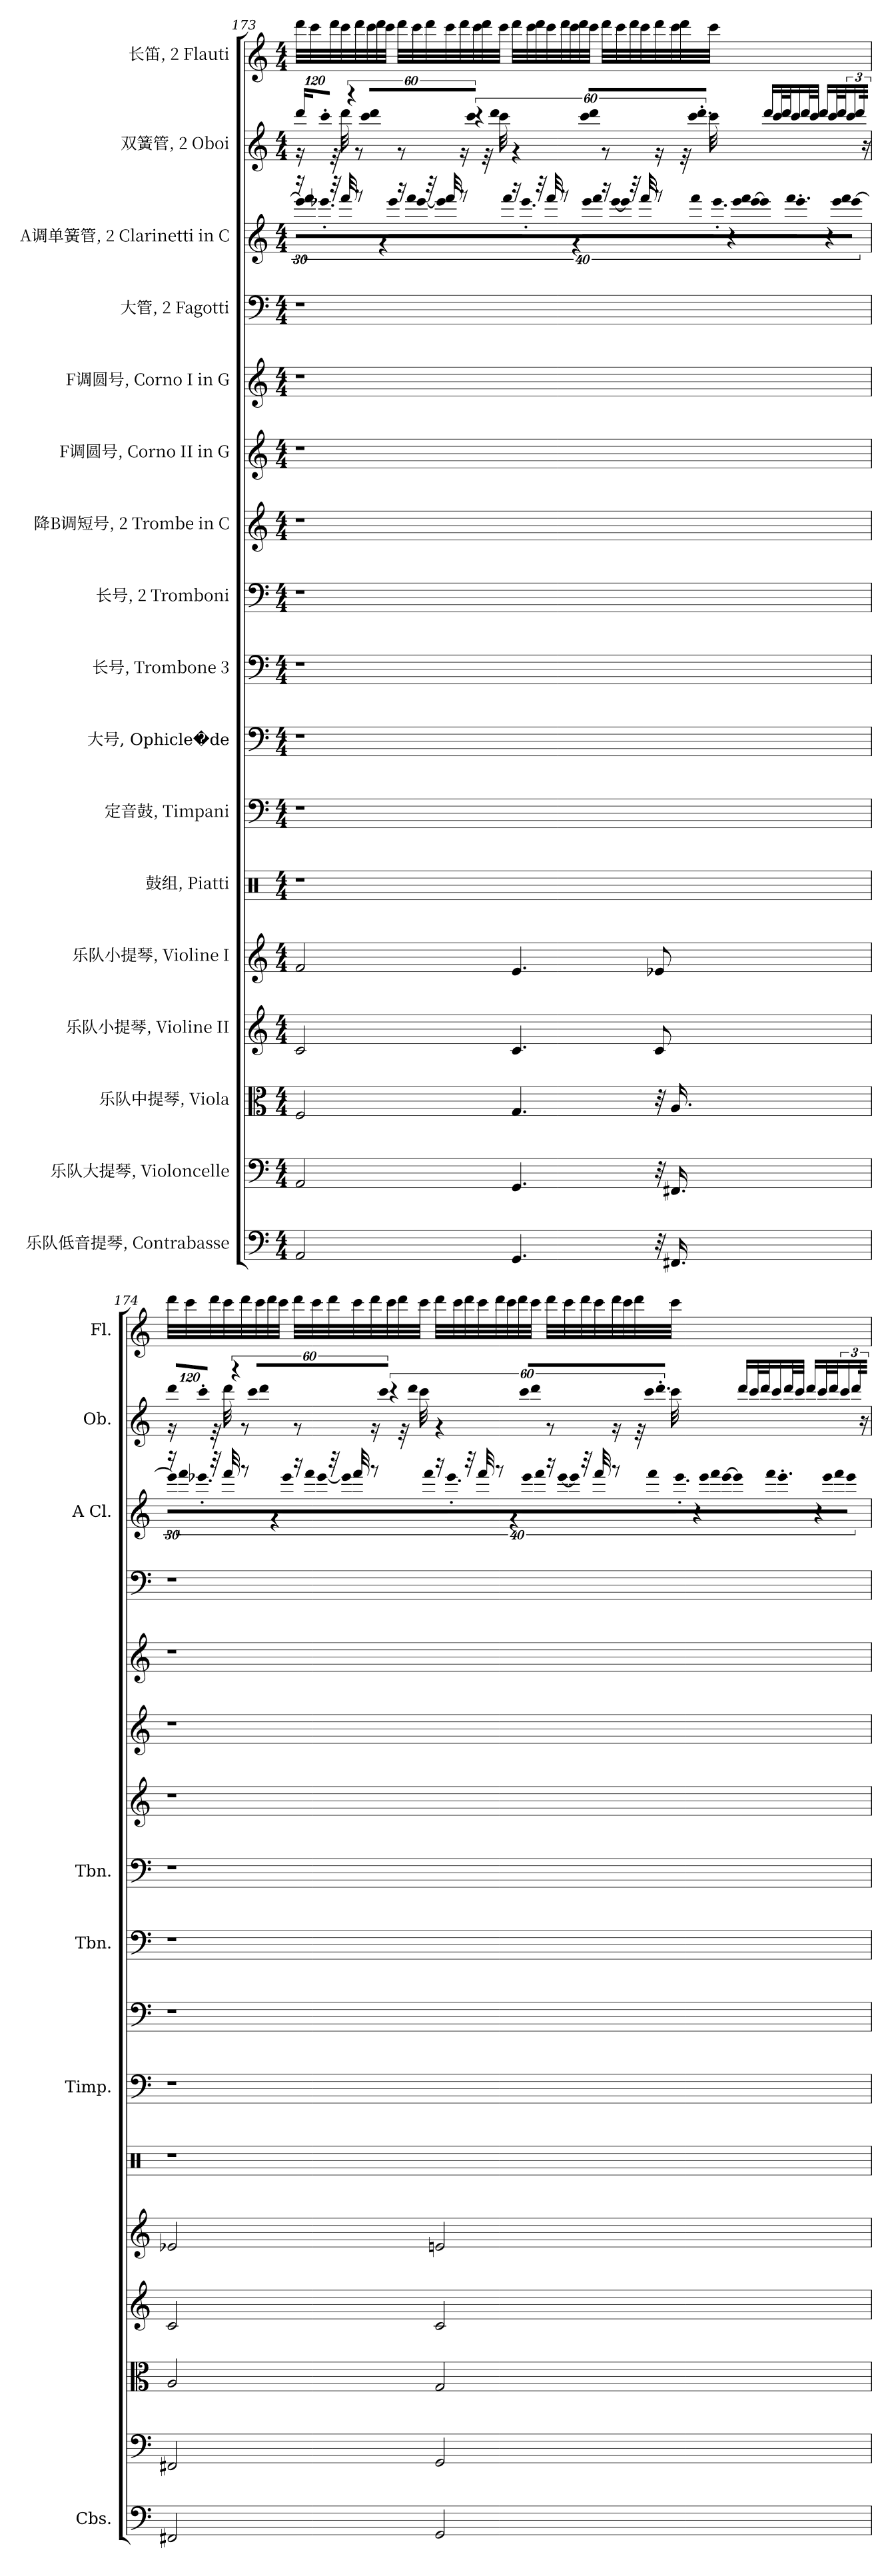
**kern	**kern	**kern	**kern	**kern	**kern	**kern	**kern	**kern	**kern	**kern	**kern	**kern	**kern	**kern	**kern	**kern
*part17	*part16	*part15	*part14	*part13	*part12	*part11	*part10	*part9	*part8	*part7	*part6	*part5	*part4	*part3	*part2	*part1
*staff17	*staff16	*staff15	*staff14	*staff13	*staff12	*staff11	*staff10	*staff9	*staff8	*staff7	*staff6	*staff5	*staff4	*staff3	*staff2	*staff1
*I"乐队低音提琴, Contrabasse	*I"乐队大提琴, Violoncelle	*I"乐队中提琴, Viola	*I"乐队小提琴, Violine II	*I"乐队小提琴, Violine I	*I"鼓组, Piatti	*I"定音鼓, Timpani	*I"大号, Ophicle�de	*I"长号, Trombone 3	*I"长号, 2 Tromboni	*I"降B调短号, 2 Trombe in C	*I"F调圆号, Corno II in G	*I"F调圆号, Corno I in G	*I"大管, 2 Fagotti	*I"A调单簧管, 2 Clarinetti in C	*I"双簧管, 2 Oboi	*I"长笛, 2 Flauti
*I'Cbs.	*	*	*	*	*	*I'Timp.	*	*I'Tbn.	*I'Tbn.	*	*	*	*	*I'A Cl.	*I'Ob.	*I'Fl.
!!LO:PB:g=z
*clefF4	*clefF4	*clefC3	*clefG2	*clefG2	*clefX	*clefF4	*clefF4	*clefF4	*clefF4	*clefG2	*clefG2	*clefG2	*clefF4	*clefG2	*clefG2	*clefG2
*ITrd7c12	*	*	*	*	*	*	*	*	*	*ITrd1c2	*ITrd4c7	*ITrd4c7	*	*ITrd2c3	*	*
*k[]	*k[]	*k[]	*k[]	*k[]	*k[]	*k[]	*k[]	*k[]	*k[]	*k[b-e-]	*k[b-]	*k[b-]	*k[]	*k[f#c#g#]	*k[]	*k[]
*M4/4	*M4/4	*M4/4	*M4/4	*M4/4	*M4/4	*M4/4	*M4/4	*M4/4	*M4/4	*M4/4	*M4/4	*M4/4	*M4/4	*M4/4	*M4/4	*M4/4
*MM170	*MM170	*MM170	*MM170	*MM170	*MM170	*MM170	*MM170	*MM170	*MM170	*MM170	*MM170	*MM170	*MM170	*MM170	*MM170	*MM170
=173	=173	=173	=173	=173	=173	=173	=173	=173	=173	=173	=173	=173	=173	=173	=173	=173
*	*	*	*	*	*	*	*	*	*	*	*	*	*	*^	*	*
!	!	!	!	!	!	!	!	!	!	!	!	!	!	!	!LO:N:vis=256%9	!LO:N:vis=16	!
*	*	*	*	*	*	*	*	*	*	*	*	*	*	*	*	*^	*
2AAA/	2AA/	2F/	2c/	2f/	1r	1r	1r	1r	1r	1r	1r	1r	1r	16r	960%17ccc\KLLL]	1920%107ddd/LL	16r	32ddd\LLL
!	!	!	!	!	!	!	!	!	!	!	!	!	!	!	!LO:N:vis=32	!	!	!
.	.	.	.	.	.	.	.	.	.	.	.	.	.	.	640%23ddd\	.	.	.
.	.	.	.	.	.	.	.	.	.	.	.	.	.	.	.	.	.	32ccc\
!	!	!	!	!	!	!	!	!	!	!	!	!	!	!	!LO:N:vis=32.	!	!	!
.	.	.	.	.	.	.	.	.	.	.	.	.	.	.	1920%103cccn'\JJJ	.	.	.
!	!	!	!	!	!	!	!	!	!	!	!	!	!	!	!	!LO:N:vis=16	!	!
.	.	.	.	.	.	.	.	.	.	.	.	.	.	.	.	1920%107ccc'/JJ	.	.
.	.	.	.	.	.	.	.	.	.	.	.	.	.	32r	.	.	32r	32ddd\
.	.	.	.	.	.	.	.	.	.	.	.	.	.	32ddd/	.	.	32ddd\	32ccc\
!	!	!	!	!	!	!	!	!	!	!	!	!	!	!	!LO:N:vis=32	!	!	!
.	.	.	.	.	.	.	.	.	.	.	.	.	.	.	640%23r	.	.	.
!	!	!	!	!	!	!	!	!	!	!	!	!	!	!	!	!LO:N:vis=32	!	!
.	.	.	.	.	.	.	.	.	.	.	.	.	.	.	.	1920%53r	.	.
.	.	.	.	.	.	.	.	.	.	.	.	.	.	8r	.	.	8r	32ddd\
!	!	!	!	!	!	!	!	!	!	!	!	!	!	!	!	!LO:N:vis=32	!	!
.	.	.	.	.	.	.	.	.	.	.	.	.	.	.	.	1920%53ccc/KLL	.	.
!	!	!	!	!	!	!	!	!	!	!	!	!	!	!	!LO:N:vis=32	!	!	!
.	.	.	.	.	.	.	.	.	.	.	.	.	.	.	640%23ccc\LLL	.	.	.
.	.	.	.	.	.	.	.	.	.	.	.	.	.	.	.	.	.	32ccc\
!	!	!	!	!	!	!	!	!	!	!	!	!	!	!	!	!LO:N:vis=16	!	!
.	.	.	.	.	.	.	.	.	.	.	.	.	.	.	.	1920%107ddd/	.	.
!	!	!	!	!	!	!	!	!	!	!	!	!	!	!	!LO:N:vis=32	!	!	!
.	.	.	.	.	.	.	.	.	.	.	.	.	.	.	640%23ddd\	.	.	.
.	.	.	.	.	.	.	.	.	.	.	.	.	.	.	.	.	.	32ddd\
!	!	!	!	!	!	!	!	!	!	!	!	!	!	!	!LO:N:vis=32	!	!	!
.	.	.	.	.	.	.	.	.	.	.	.	.	.	.	[640%23ccc\	.	.	.
.	.	.	.	.	.	.	.	.	.	.	.	.	.	.	.	.	.	32ccc\JJJ
!	!	!	!	!	!	!	!	!	!	!	!	!	!	!	!	!LO:N:vis=32	!	!
.	.	.	.	.	.	.	.	.	.	.	.	.	.	.	.	1920%53ccc/JJk	.	.
!	!	!	!	!	!	!	!	!	!	!	!	!	!	!	!	!LO:N:vis=32	!	!
.	.	.	.	.	.	.	.	.	.	.	.	.	.	16r	.	1920%53r	8r	32ddd\LLL
!	!	!	!	!	!	!	!	!	!	!	!	!	!	!	!LO:N:vis=256%9	!	!	!
.	.	.	.	.	.	.	.	.	.	.	.	.	.	.	960%17ccc\K]	.	.	.
!	!	!	!	!	!	!	!	!	!	!	!	!	!	!	!LO:N:vis=32	!	!	!
.	.	.	.	.	.	.	.	.	.	.	.	.	.	.	640%23ddd\	.	.	.
!	!	!	!	!	!	!	!	!	!	!	!	!	!	!	!	!LO:N:vis=32	!	!
.	.	.	.	.	.	.	.	.	.	.	.	.	.	.	.	1920%53ddd/	.	.
.	.	.	.	.	.	.	.	.	.	.	.	.	.	.	.	.	.	32ccc\
!	!	!	!	!	!	!	!	!	!	!	!	!	!	!	!LO:N:vis=32.	!	!	!
.	.	.	.	.	.	.	.	.	.	.	.	.	.	.	1920%103ccc'\JJJ	.	.	.
.	.	.	.	.	.	.	.	.	.	.	.	.	.	.	.	1920ryy	.	.
!	!	!	!	!	!	!	!	!	!	!	!	!	!	!	!	!LO:N:vis=32	!	!
.	.	.	.	.	.	.	.	.	.	.	.	.	.	.	.	1920%53ccc/KLL	.	.
.	.	.	.	.	.	.	.	.	.	.	.	.	.	32r	.	.	.	32ddd\
!	!	!	!	!	!	!	!	!	!	!	!	!	!	!	!	!LO:N:vis=16	!	!
.	.	.	.	.	.	.	.	.	.	.	.	.	.	.	.	1920%107ddd/	.	.
.	.	.	.	.	.	.	.	.	.	.	.	.	.	32ddd/	.	.	.	32ccc\
!	!	!	!	!	!	!	!	!	!	!	!	!	!	!	!LO:N:vis=32	!	!	!
.	.	.	.	.	.	.	.	.	.	.	.	.	.	.	640%23r	.	.	.
.	.	.	.	.	.	.	.	.	.	.	.	.	.	8r	.	.	16r	32ddd\
!	!	!	!	!	!	!	!	!	!	!	!	!	!	!	!	!LO:N:vis=32	!	!
.	.	.	.	.	.	.	.	.	.	.	.	.	.	.	.	1920%53ccc/K	.	.
!	!	!	!	!	!	!	!	!	!	!	!	!	!	!	!LO:N:vis=32	!	!	!
.	.	.	.	.	.	.	.	.	.	.	.	.	.	.	640%23ccc\LLL	.	.	.
.	.	.	.	.	.	.	.	.	.	.	.	.	.	.	.	.	.	32ccc\
.	.	.	.	.	.	.	.	.	.	.	.	.	.	.	.	18.ddd'/JJ	.	.
!	!	!	!	!	!	!	!	!	!	!	!	!	!	!	!LO:N:vis=32	!	!	!
.	.	.	.	.	.	.	.	.	.	.	.	.	.	.	640%23ddd\	.	.	.
.	.	.	.	.	.	.	.	.	.	.	.	.	.	.	.	.	32r	32ddd\
!	!	!	!	!	!	!	!	!	!	!	!	!	!	!	!LO:N:vis=32	!	!	!
.	.	.	.	.	.	.	.	.	.	.	.	.	.	.	[640%23ccc\	.	.	.
.	.	.	.	.	.	.	.	.	.	.	.	.	.	.	.	.	32ccc\	32ccc\JJJ
4.GGG/	4.GG/	4.G/	4.c/	4.e/	.	.	.	.	.	.	.	.	.	16r	.	16ddd/LL	4r	32ddd\LLL
!	!	!	!	!	!	!	!	!	!	!	!	!	!	!	!LO:N:vis=256%9	!	!	!
.	.	.	.	.	.	.	.	.	.	.	.	.	.	.	960%17ccc\K]	.	.	.
!	!	!	!	!	!	!	!	!	!	!	!	!	!	!	!LO:N:vis=32	!	!	!
.	.	.	.	.	.	.	.	.	.	.	.	.	.	.	640%23ddd\	.	.	.
.	.	.	.	.	.	.	.	.	.	.	.	.	.	.	.	.	.	32ccc\
!	!	!	!	!	!	!	!	!	!	!	!	!	!	!	!LO:N:vis=32.	!	!	!
.	.	.	.	.	.	.	.	.	.	.	.	.	.	.	1920%103ccc'\JJJ	.	.	.
.	.	.	.	.	.	.	.	.	.	.	.	.	.	32r	.	32ccc/L	.	32ddd\
.	.	.	.	.	.	.	.	.	.	.	.	.	.	32ddd/	.	32ddd/J	.	32ccc\
!	!	!	!	!	!	!	!	!	!	!	!	!	!	!	!LO:N:vis=32	!	!	!
.	.	.	.	.	.	.	.	.	.	.	.	.	.	.	640%23r	.	.	.
.	.	.	.	.	.	.	.	.	.	.	.	.	.	8r	.	16ccc/	.	32ddd\
!	!	!	!	!	!	!	!	!	!	!	!	!	!	!	!LO:N:vis=32	!	!	!
.	.	.	.	.	.	.	.	.	.	.	.	.	.	.	640%23ccc\LLL	.	.	.
.	.	.	.	.	.	.	.	.	.	.	.	.	.	.	.	.	.	32ccc\
!	!	!	!	!	!	!	!	!	!	!	!	!	!	!	!LO:N:vis=32	!	!	!
.	.	.	.	.	.	.	.	.	.	.	.	.	.	.	640%23ddd\	.	.	.
.	.	.	.	.	.	.	.	.	.	.	.	.	.	.	.	32ddd/L	.	32ddd\
!	!	!	!	!	!	!	!	!	!	!	!	!	!	!	!LO:N:vis=32	!	!	!
.	.	.	.	.	.	.	.	.	.	.	.	.	.	.	[640%23ccc\	.	.	.
.	.	.	.	.	.	.	.	.	.	.	.	.	.	.	.	32ccc/JJJ	.	32ccc\JJJ
.	.	.	.	.	.	.	.	.	.	.	.	.	.	16r	.	16ddd/LL	8r	32ddd\LLL
!	!	!	!	!	!	!	!	!	!	!	!	!	!	!	!LO:N:vis=256%9	!	!	!
.	.	.	.	.	.	.	.	.	.	.	.	.	.	.	960%17ccc\K]	.	.	.
!	!	!	!	!	!	!	!	!	!	!	!	!	!	!	!LO:N:vis=32	!	!	!
.	.	.	.	.	.	.	.	.	.	.	.	.	.	.	640%23ddd\	.	.	.
.	.	.	.	.	.	.	.	.	.	.	.	.	.	.	.	.	.	32ccc\
!	!	!	!	!	!	!	!	!	!	!	!	!	!	!	!LO:N:vis=32.	!	!	!
.	.	.	.	.	.	.	.	.	.	.	.	.	.	.	1920%103ccc'\JJJ	.	.	.
.	.	.	.	.	.	.	.	.	.	.	.	.	.	32r	.	32ccc/L	.	32ddd\
.	.	.	.	.	.	.	.	.	.	.	.	.	.	32ddd/	.	32ddd/J	.	32ccc\
!	!	!	!	!	!	!	!	!	!	!	!	!	!	!	!LO:N:vis=32	!	!	!
.	.	.	.	.	.	.	.	.	.	.	.	.	.	.	640%23r	.	.	.
32r	32r	32r	8c/	8e-X/	.	.	.	.	.	.	.	.	.	8r	.	24ccc/	16r	32ddd\
!	!	!	!	!	!	!	!	!	!	!	!	!	!	!	!LO:N:vis=32	!	!	!
.	.	.	.	.	.	.	.	.	.	.	.	.	.	.	640%23ccc\LLL	.	.	.
16.FFF#X/	16.FF#X/	16.A/	.	.	.	.	.	.	.	.	.	.	.	.	.	.	.	32ccc\
.	.	.	.	.	.	.	.	.	.	.	.	.	.	.	.	24ddd/JJ	.	.
!	!	!	!	!	!	!	!	!	!	!	!	!	!	!	!LO:N:vis=32	!	!	!
.	.	.	.	.	.	.	.	.	.	.	.	.	.	.	640%23ddd\	.	.	.
.	.	.	.	.	.	.	.	.	.	.	.	.	.	.	.	.	32r	32ddd\
.	.	.	.	.	.	.	.	.	.	.	.	.	.	.	.	24r	.	.
!	!	!	!	!	!	!	!	!	!	!	!	!	!	!	!LO:N:vis=32	!	!	!
.	.	.	.	.	.	.	.	.	.	.	.	.	.	.	[640%23ccc\JJJ	.	.	.
.	.	.	.	.	.	.	.	.	.	.	.	.	.	.	.	.	32ccc\	32ccc\JJJ
240ryy	240ryy	240ryy	240ryy	240ryy	240ryy	240ryy	240ryy	240ryy	240ryy	240ryy	240ryy	240ryy	240ryy	240ryy	.	240ryy	240ryy	240ryy
!!LO:PB:g=z
=174	=174	=174	=174	=174	=174	=174	=174	=174	=174	=174	=174	=174	=174	=174	=174	=174	=174	=174
!	!	!	!	!	!	!	!	!	!	!	!	!	!	!	!LO:N:vis=256%9	!LO:N:vis=16	!	!
2FFF#X/	2FF#X/	2A/	2c/	2e-X/	1r	1r	1r	1r	1r	1r	1r	1r	1r	16r	960%17ccc\KLLL]	1920%107ddd/LL	16r	32ddd\LLL
!	!	!	!	!	!	!	!	!	!	!	!	!	!	!	!LO:N:vis=32	!	!	!
.	.	.	.	.	.	.	.	.	.	.	.	.	.	.	640%23ddd\	.	.	.
.	.	.	.	.	.	.	.	.	.	.	.	.	.	.	.	.	.	32ccc\
!	!	!	!	!	!	!	!	!	!	!	!	!	!	!	!LO:N:vis=32.	!	!	!
.	.	.	.	.	.	.	.	.	.	.	.	.	.	.	1920%103cccn'\JJJ	.	.	.
!	!	!	!	!	!	!	!	!	!	!	!	!	!	!	!	!LO:N:vis=16	!	!
.	.	.	.	.	.	.	.	.	.	.	.	.	.	.	.	1920%107ccc'/JJ	.	.
.	.	.	.	.	.	.	.	.	.	.	.	.	.	32r	.	.	32r	32ddd\
.	.	.	.	.	.	.	.	.	.	.	.	.	.	32ddd/	.	.	32ddd\	32ccc\
!	!	!	!	!	!	!	!	!	!	!	!	!	!	!	!LO:N:vis=32	!	!	!
.	.	.	.	.	.	.	.	.	.	.	.	.	.	.	640%23r	.	.	.
!	!	!	!	!	!	!	!	!	!	!	!	!	!	!	!	!LO:N:vis=32	!	!
.	.	.	.	.	.	.	.	.	.	.	.	.	.	.	.	1920%53r	.	.
.	.	.	.	.	.	.	.	.	.	.	.	.	.	8r	.	.	8r	32ddd\
!	!	!	!	!	!	!	!	!	!	!	!	!	!	!	!	!LO:N:vis=32	!	!
.	.	.	.	.	.	.	.	.	.	.	.	.	.	.	.	1920%53ccc/KLL	.	.
!	!	!	!	!	!	!	!	!	!	!	!	!	!	!	!LO:N:vis=32	!	!	!
.	.	.	.	.	.	.	.	.	.	.	.	.	.	.	640%23ccc\LLL	.	.	.
.	.	.	.	.	.	.	.	.	.	.	.	.	.	.	.	.	.	32ccc\
!	!	!	!	!	!	!	!	!	!	!	!	!	!	!	!	!LO:N:vis=16	!	!
.	.	.	.	.	.	.	.	.	.	.	.	.	.	.	.	1920%107ddd/	.	.
!	!	!	!	!	!	!	!	!	!	!	!	!	!	!	!LO:N:vis=32	!	!	!
.	.	.	.	.	.	.	.	.	.	.	.	.	.	.	640%23ddd\	.	.	.
.	.	.	.	.	.	.	.	.	.	.	.	.	.	.	.	.	.	32ddd\
!	!	!	!	!	!	!	!	!	!	!	!	!	!	!	!LO:N:vis=32	!	!	!
.	.	.	.	.	.	.	.	.	.	.	.	.	.	.	[640%23ccc\	.	.	.
.	.	.	.	.	.	.	.	.	.	.	.	.	.	.	.	.	.	32ccc\JJJ
!	!	!	!	!	!	!	!	!	!	!	!	!	!	!	!	!LO:N:vis=32	!	!
.	.	.	.	.	.	.	.	.	.	.	.	.	.	.	.	1920%53ccc/JJk	.	.
!	!	!	!	!	!	!	!	!	!	!	!	!	!	!	!	!LO:N:vis=32	!	!
.	.	.	.	.	.	.	.	.	.	.	.	.	.	16r	.	1920%53r	8r	32ddd\LLL
!	!	!	!	!	!	!	!	!	!	!	!	!	!	!	!LO:N:vis=256%9	!	!	!
.	.	.	.	.	.	.	.	.	.	.	.	.	.	.	960%17ccc\K]	.	.	.
!	!	!	!	!	!	!	!	!	!	!	!	!	!	!	!LO:N:vis=32	!	!	!
.	.	.	.	.	.	.	.	.	.	.	.	.	.	.	640%23ddd\	.	.	.
!	!	!	!	!	!	!	!	!	!	!	!	!	!	!	!	!LO:N:vis=32	!	!
.	.	.	.	.	.	.	.	.	.	.	.	.	.	.	.	1920%53ddd/	.	.
.	.	.	.	.	.	.	.	.	.	.	.	.	.	.	.	.	.	32ccc\
!	!	!	!	!	!	!	!	!	!	!	!	!	!	!	!LO:N:vis=32.	!	!	!
.	.	.	.	.	.	.	.	.	.	.	.	.	.	.	1920%103ccc'\JJJ	.	.	.
.	.	.	.	.	.	.	.	.	.	.	.	.	.	.	.	1920ryy	.	.
!	!	!	!	!	!	!	!	!	!	!	!	!	!	!	!	!LO:N:vis=32	!	!
.	.	.	.	.	.	.	.	.	.	.	.	.	.	.	.	1920%53ccc/KLL	.	.
.	.	.	.	.	.	.	.	.	.	.	.	.	.	32r	.	.	.	32ddd\
!	!	!	!	!	!	!	!	!	!	!	!	!	!	!	!	!LO:N:vis=16	!	!
.	.	.	.	.	.	.	.	.	.	.	.	.	.	.	.	1920%107ddd/	.	.
.	.	.	.	.	.	.	.	.	.	.	.	.	.	32ddd/	.	.	.	32ccc\
!	!	!	!	!	!	!	!	!	!	!	!	!	!	!	!LO:N:vis=32	!	!	!
.	.	.	.	.	.	.	.	.	.	.	.	.	.	.	640%23r	.	.	.
.	.	.	.	.	.	.	.	.	.	.	.	.	.	8r	.	.	16r	32ddd\
!	!	!	!	!	!	!	!	!	!	!	!	!	!	!	!	!LO:N:vis=32	!	!
.	.	.	.	.	.	.	.	.	.	.	.	.	.	.	.	1920%53ccc/K	.	.
!	!	!	!	!	!	!	!	!	!	!	!	!	!	!	!LO:N:vis=32	!	!	!
.	.	.	.	.	.	.	.	.	.	.	.	.	.	.	640%23ccc\LLL	.	.	.
.	.	.	.	.	.	.	.	.	.	.	.	.	.	.	.	.	.	32ccc\
.	.	.	.	.	.	.	.	.	.	.	.	.	.	.	.	18.ddd'/JJ	.	.
!	!	!	!	!	!	!	!	!	!	!	!	!	!	!	!LO:N:vis=32	!	!	!
.	.	.	.	.	.	.	.	.	.	.	.	.	.	.	640%23ddd\	.	.	.
.	.	.	.	.	.	.	.	.	.	.	.	.	.	.	.	.	32r	32ddd\
!	!	!	!	!	!	!	!	!	!	!	!	!	!	!	!LO:N:vis=32	!	!	!
.	.	.	.	.	.	.	.	.	.	.	.	.	.	.	[640%23ccc\	.	.	.
.	.	.	.	.	.	.	.	.	.	.	.	.	.	.	.	.	32ccc\	32ccc\JJJ
2GGG/	2GG/	2G/	2c/	2en/	.	.	.	.	.	.	.	.	.	16r	.	16ddd/LL	4r	32ddd\LLL
!	!	!	!	!	!	!	!	!	!	!	!	!	!	!	!LO:N:vis=256%9	!	!	!
.	.	.	.	.	.	.	.	.	.	.	.	.	.	.	960%17ccc\K]	.	.	.
!	!	!	!	!	!	!	!	!	!	!	!	!	!	!	!LO:N:vis=32	!	!	!
.	.	.	.	.	.	.	.	.	.	.	.	.	.	.	640%23ddd\	.	.	.
.	.	.	.	.	.	.	.	.	.	.	.	.	.	.	.	.	.	32ccc\
!	!	!	!	!	!	!	!	!	!	!	!	!	!	!	!LO:N:vis=32.	!	!	!
.	.	.	.	.	.	.	.	.	.	.	.	.	.	.	1920%103ccc'\JJJ	.	.	.
.	.	.	.	.	.	.	.	.	.	.	.	.	.	32r	.	32ccc/L	.	32ddd\
.	.	.	.	.	.	.	.	.	.	.	.	.	.	32ddd/	.	32ddd/J	.	32ccc\
!	!	!	!	!	!	!	!	!	!	!	!	!	!	!	!LO:N:vis=32	!	!	!
.	.	.	.	.	.	.	.	.	.	.	.	.	.	.	640%23r	.	.	.
.	.	.	.	.	.	.	.	.	.	.	.	.	.	8r	.	16ccc/	.	32ddd\
!	!	!	!	!	!	!	!	!	!	!	!	!	!	!	!LO:N:vis=32	!	!	!
.	.	.	.	.	.	.	.	.	.	.	.	.	.	.	640%23ccc\LLL	.	.	.
.	.	.	.	.	.	.	.	.	.	.	.	.	.	.	.	.	.	32ccc\
!	!	!	!	!	!	!	!	!	!	!	!	!	!	!	!LO:N:vis=32	!	!	!
.	.	.	.	.	.	.	.	.	.	.	.	.	.	.	640%23ddd\	.	.	.
.	.	.	.	.	.	.	.	.	.	.	.	.	.	.	.	32ddd/L	.	32ddd\
!	!	!	!	!	!	!	!	!	!	!	!	!	!	!	!LO:N:vis=32	!	!	!
.	.	.	.	.	.	.	.	.	.	.	.	.	.	.	[640%23ccc\	.	.	.
.	.	.	.	.	.	.	.	.	.	.	.	.	.	.	.	32ccc/JJJ	.	32ccc\JJJ
.	.	.	.	.	.	.	.	.	.	.	.	.	.	16r	.	16ddd/LL	8r	32ddd\LLL
!	!	!	!	!	!	!	!	!	!	!	!	!	!	!	!LO:N:vis=256%9	!	!	!
.	.	.	.	.	.	.	.	.	.	.	.	.	.	.	960%17ccc\K]	.	.	.
!	!	!	!	!	!	!	!	!	!	!	!	!	!	!	!LO:N:vis=32	!	!	!
.	.	.	.	.	.	.	.	.	.	.	.	.	.	.	640%23ddd\	.	.	.
.	.	.	.	.	.	.	.	.	.	.	.	.	.	.	.	.	.	32ccc\
!	!	!	!	!	!	!	!	!	!	!	!	!	!	!	!LO:N:vis=32.	!	!	!
.	.	.	.	.	.	.	.	.	.	.	.	.	.	.	1920%103ccc'\JJJ	.	.	.
.	.	.	.	.	.	.	.	.	.	.	.	.	.	32r	.	32ccc/L	.	32ddd\
.	.	.	.	.	.	.	.	.	.	.	.	.	.	32ddd/	.	32ddd/J	.	32ccc\
!	!	!	!	!	!	!	!	!	!	!	!	!	!	!	!LO:N:vis=32	!	!	!
.	.	.	.	.	.	.	.	.	.	.	.	.	.	.	640%23r	.	.	.
*	*	*	*	*	*	*	*	*	*	*	*	*	*	*	*	*	*	*MM137
.	.	.	.	.	.	.	.	.	.	.	.	.	.	8r	.	24ccc/	16r	32ddd\
!	!	!	!	!	!	!	!	!	!	!	!	!	!	!	!LO:N:vis=32	!	!	!
.	.	.	.	.	.	.	.	.	.	.	.	.	.	.	640%23ccc\LLL	.	.	.
.	.	.	.	.	.	.	.	.	.	.	.	.	.	.	.	.	.	32ccc\
.	.	.	.	.	.	.	.	.	.	.	.	.	.	.	.	24ddd/JJ	.	.
!	!	!	!	!	!	!	!	!	!	!	!	!	!	!	!LO:N:vis=32	!	!	!
.	.	.	.	.	.	.	.	.	.	.	.	.	.	.	640%23ddd\	.	.	.
.	.	.	.	.	.	.	.	.	.	.	.	.	.	.	.	.	32r	32ddd\
.	.	.	.	.	.	.	.	.	.	.	.	.	.	.	.	24r	.	.
!	!	!	!	!	!	!	!	!	!	!	!	!	!	!	!LO:N:vis=32	!	!	!
.	.	.	.	.	.	.	.	.	.	.	.	.	.	.	[640%23ccc\JJJ	.	.	.
.	.	.	.	.	.	.	.	.	.	.	.	.	.	.	.	.	32ccc\	32ccc\JJJ
240ryy	240ryy	240ryy	240ryy	240ryy	240ryy	240ryy	240ryy	240ryy	240ryy	240ryy	240ryy	240ryy	240ryy	240ryy	.	240ryy	240ryy	240ryy
*	*	*	*	*	*	*	*	*	*	*	*	*	*	*v	*v	*	*	*
*	*	*	*	*	*	*	*	*	*	*	*	*	*	*	*v	*v	*
=	=	=	=	=	=	=	=	=	=	=	=	=	=	=	=	=
*-	*-	*-	*-	*-	*-	*-	*-	*-	*-	*-	*-	*-	*-	*-	*-	*-
